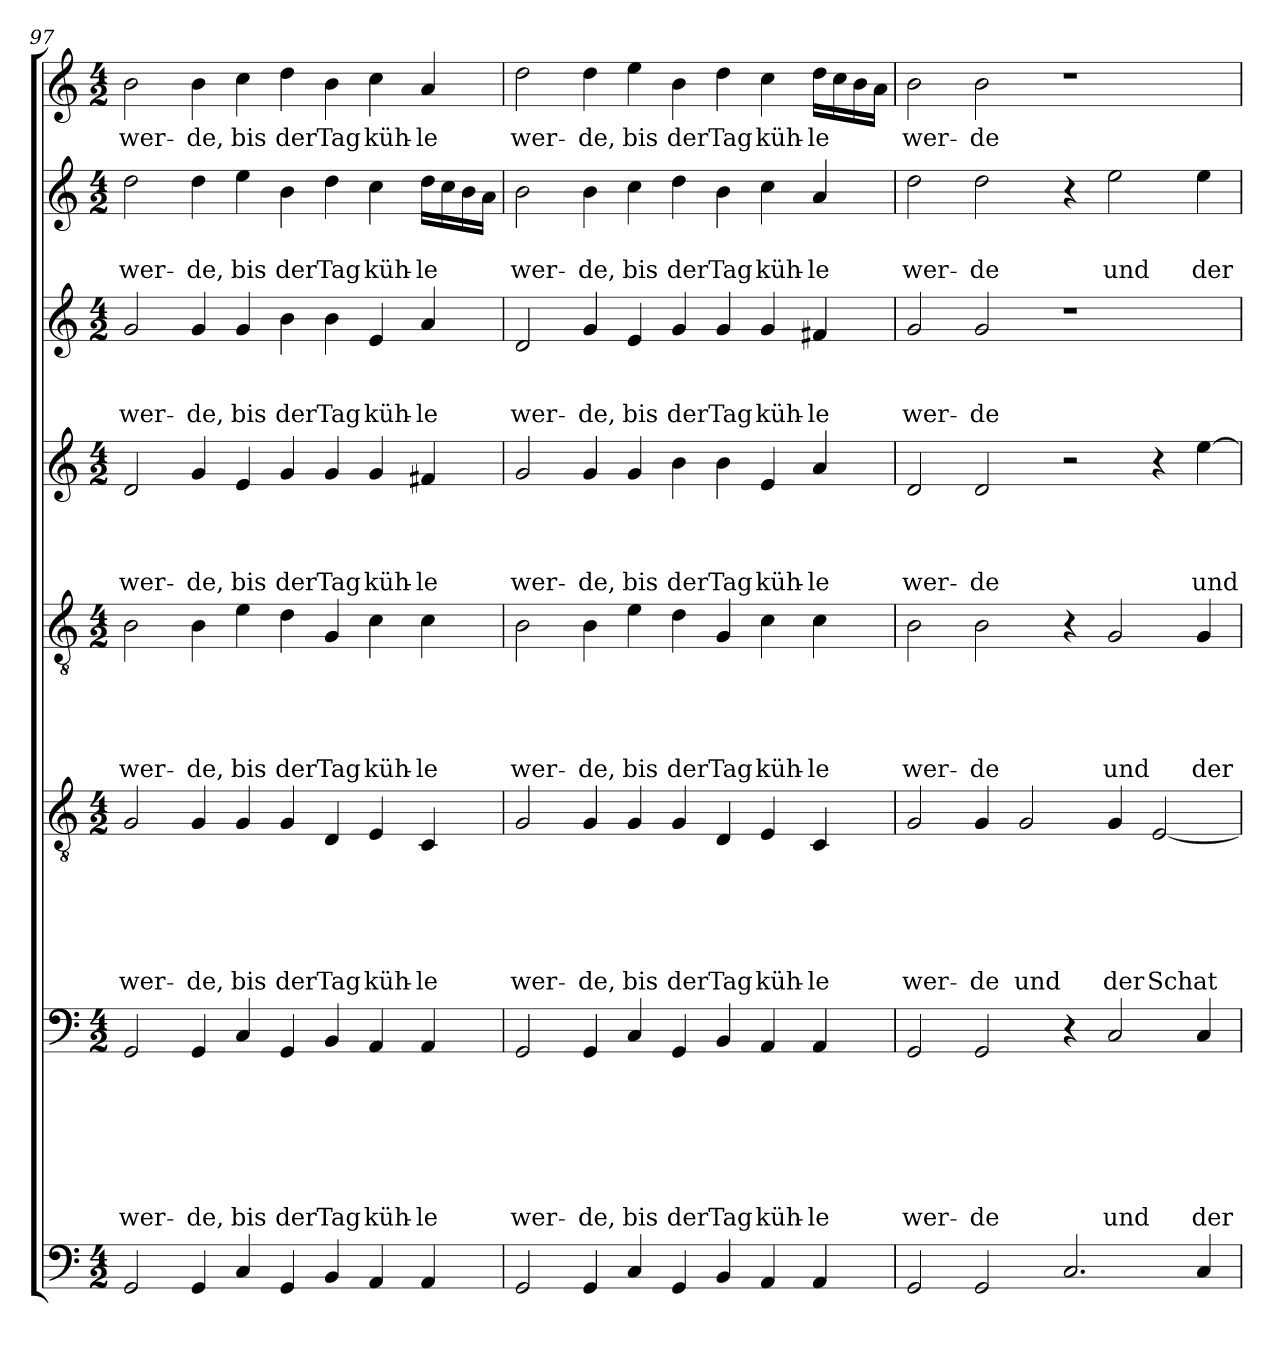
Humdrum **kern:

**kern	**kern	**text	**text	**text	**text	**text	**text	**text	**kern	**text	**text	**text	**text	**text	**text	**kern	**text	**text	**text	**text	**text	**kern	**text	**text	**text	**text	**kern	**text	**text	**text	**kern	**text	**text	**kern	**text
*part8	*part7	*part7	*part7	*part7	*part7	*part7	*part7	*part7	*part6	*part6	*part6	*part6	*part6	*part6	*part6	*part5	*part5	*part5	*part5	*part5	*part5	*part4	*part4	*part4	*part4	*part4	*part3	*part3	*part3	*part3	*part2	*part2	*part2	*part1	*part1
*staff8	*staff7	*staff7	*staff7	*staff7	*staff7	*staff7	*staff7	*staff7	*staff6	*staff6	*staff6	*staff6	*staff6	*staff6	*staff6	*staff5	*staff5	*staff5	*staff5	*staff5	*staff5	*staff4	*staff4	*staff4	*staff4	*staff4	*staff3	*staff3	*staff3	*staff3	*staff2	*staff2	*staff2	*staff1	*staff1
!!LO:PB:g=z
*clefF4	*clefF4	*	*	*	*	*	*	*	*clefGv2	*	*	*	*	*	*	*clefGv2	*	*	*	*	*	*clefG2	*	*	*	*	*clefG2	*	*	*	*clefG2	*	*	*clefG2	*
*k[]	*k[]	*	*	*	*	*	*	*	*k[]	*	*	*	*	*	*	*k[]	*	*	*	*	*	*k[]	*	*	*	*	*k[]	*	*	*	*k[]	*	*	*k[]	*
*C:	*C:	*	*	*	*	*	*	*	*C:	*	*	*	*	*	*	*C:	*	*	*	*	*	*C:	*	*	*	*	*C:	*	*	*	*C:	*	*	*C:	*
*M4/2	*M4/2	*	*	*	*	*	*	*	*M4/2	*	*	*	*	*	*	*M4/2	*	*	*	*	*	*M4/2	*	*	*	*	*M4/2	*	*	*	*M4/2	*	*	*M4/2	*
=97	=97	=97	=97	=97	=97	=97	=97	=97	=97	=97	=97	=97	=97	=97	=97	=97	=97	=97	=97	=97	=97	=97	=97	=97	=97	=97	=97	=97	=97	=97	=97	=97	=97	=97	=97
!	!	!	!	!	!	!	!	!LO:LY:b	!	!	!	!	!	!	!LO:LY:b	!	!	!	!	!	!LO:LY:b	!	!	!	!	!LO:LY:b	!	!	!	!LO:LY:b	!	!	!LO:LY:b	!	!LO:LY:b
2GG/	2GG/	.	.	.	.	.	.	wer-	2G/	.	.	.	.	.	wer-	2B\	.	.	.	.	wer-	2d/	.	.	.	wer-	2g/	.	.	wer-	2dd\	.	wer-	2b\	wer-
!	!	!	!	!	!	!	!	!LO:LY:b	!	!	!	!	!	!	!LO:LY:b	!	!	!	!	!	!LO:LY:b	!	!	!	!	!LO:LY:b	!	!	!	!LO:LY:b	!	!	!LO:LY:b	!	!LO:LY:b
4GG/	4GG/	.	.	.	.	.	.	-de,	4G/	.	.	.	.	.	-de,	4B\	.	.	.	.	-de,	4g/	.	.	.	-de,	4g/	.	.	-de,	4dd\	.	-de,	4b\	-de,
!	!	!	!	!	!	!	!	!LO:LY:b	!	!	!	!	!	!	!LO:LY:b	!	!	!	!	!	!LO:LY:b	!	!	!	!	!LO:LY:b	!	!	!	!LO:LY:b	!	!	!LO:LY:b	!	!LO:LY:b
4C/	4C/	.	.	.	.	.	.	bis	4G/	.	.	.	.	.	bis	4e\	.	.	.	.	bis	4e/	.	.	.	bis	4g/	.	.	bis	4ee\	.	bis	4cc\	bis
!	!	!	!	!	!	!	!	!LO:LY:b	!	!	!	!	!	!	!LO:LY:b	!	!	!	!	!	!LO:LY:b	!	!	!	!	!LO:LY:b	!	!	!	!LO:LY:b	!	!	!LO:LY:b	!	!LO:LY:b
4GG/	4GG/	.	.	.	.	.	.	der	4G/	.	.	.	.	.	der	4d\	.	.	.	.	der	4g/	.	.	.	der	4b\	.	.	der	4b\	.	der	4dd\	der
!	!	!	!	!	!	!	!	!LO:LY:b	!	!	!	!	!	!	!LO:LY:b	!	!	!	!	!	!LO:LY:b	!	!	!	!	!LO:LY:b	!	!	!	!LO:LY:b	!	!	!LO:LY:b	!	!LO:LY:b
4BB/	4BB/	.	.	.	.	.	.	Tag	4D/	.	.	.	.	.	Tag	4G/	.	.	.	.	Tag	4g/	.	.	.	Tag	4b\	.	.	Tag	4dd\	.	Tag	4b\	Tag
!	!	!	!	!	!	!	!	!LO:LY:b	!	!	!	!	!	!	!LO:LY:b	!	!	!	!	!	!LO:LY:b	!	!	!	!	!LO:LY:b	!	!	!	!LO:LY:b	!	!	!LO:LY:b	!	!LO:LY:b
4AA/	4AA/	.	.	.	.	.	.	küh-	4E/	.	.	.	.	.	küh-	4c\	.	.	.	.	küh-	4g/	.	.	.	küh-	4e/	.	.	küh-	4cc\	.	küh-	4cc\	küh-
!	!	!	!	!	!	!	!	!LO:LY:b	!	!	!	!	!	!	!LO:LY:b	!	!	!	!	!	!LO:LY:b	!	!	!	!	!LO:LY:b	!	!	!	!LO:LY:b	!	!	!LO:LY:b	!	!LO:LY:b
4AA/	4AA/	.	.	.	.	.	.	-le	4C/	.	.	.	.	.	-le	4c\	.	.	.	.	-le	4f#X/	.	.	.	-le	4a/	.	.	-le	16dd\LL	.	-le	4a/	-le
.	.	.	.	.	.	.	.	.	.	.	.	.	.	.	.	.	.	.	.	.	.	.	.	.	.	.	.	.	.	.	16cc\	.	.	.	.
.	.	.	.	.	.	.	.	.	.	.	.	.	.	.	.	.	.	.	.	.	.	.	.	.	.	.	.	.	.	.	16b\	.	.	.	.
.	.	.	.	.	.	.	.	.	.	.	.	.	.	.	.	.	.	.	.	.	.	.	.	.	.	.	.	.	.	.	16a\JJ	.	.	.	.
=98	=98	=98	=98	=98	=98	=98	=98	=98	=98	=98	=98	=98	=98	=98	=98	=98	=98	=98	=98	=98	=98	=98	=98	=98	=98	=98	=98	=98	=98	=98	=98	=98	=98	=98	=98
!	!	!	!	!	!	!	!	!LO:LY:b	!	!	!	!	!	!	!LO:LY:b	!	!	!	!	!	!LO:LY:b	!	!	!	!	!LO:LY:b	!	!	!	!LO:LY:b	!	!	!LO:LY:b	!	!LO:LY:b
2GG/	2GG/	.	.	.	.	.	.	wer-	2G/	.	.	.	.	.	wer-	2B\	.	.	.	.	wer-	2g/	.	.	.	wer-	2d/	.	.	wer-	2b\	.	wer-	2dd\	wer-
!	!	!	!	!	!	!	!	!LO:LY:b	!	!	!	!	!	!	!LO:LY:b	!	!	!	!	!	!LO:LY:b	!	!	!	!	!LO:LY:b	!	!	!	!LO:LY:b	!	!	!LO:LY:b	!	!LO:LY:b
4GG/	4GG/	.	.	.	.	.	.	-de,	4G/	.	.	.	.	.	-de,	4B\	.	.	.	.	-de,	4g/	.	.	.	-de,	4g/	.	.	-de,	4b\	.	-de,	4dd\	-de,
!	!	!	!	!	!	!	!	!LO:LY:b	!	!	!	!	!	!	!LO:LY:b	!	!	!	!	!	!LO:LY:b	!	!	!	!	!LO:LY:b	!	!	!	!LO:LY:b	!	!	!LO:LY:b	!	!LO:LY:b
4C/	4C/	.	.	.	.	.	.	bis	4G/	.	.	.	.	.	bis	4e\	.	.	.	.	bis	4g/	.	.	.	bis	4e/	.	.	bis	4cc\	.	bis	4ee\	bis
!	!	!	!	!	!	!	!	!LO:LY:b	!	!	!	!	!	!	!LO:LY:b	!	!	!	!	!	!LO:LY:b	!	!	!	!	!LO:LY:b	!	!	!	!LO:LY:b	!	!	!LO:LY:b	!	!LO:LY:b
4GG/	4GG/	.	.	.	.	.	.	der	4G/	.	.	.	.	.	der	4d\	.	.	.	.	der	4b\	.	.	.	der	4g/	.	.	der	4dd\	.	der	4b\	der
!	!	!	!	!	!	!	!	!LO:LY:b	!	!	!	!	!	!	!LO:LY:b	!	!	!	!	!	!LO:LY:b	!	!	!	!	!LO:LY:b	!	!	!	!LO:LY:b	!	!	!LO:LY:b	!	!LO:LY:b
4BB/	4BB/	.	.	.	.	.	.	Tag	4D/	.	.	.	.	.	Tag	4G/	.	.	.	.	Tag	4b\	.	.	.	Tag	4g/	.	.	Tag	4b\	.	Tag	4dd\	Tag
!	!	!	!	!	!	!	!	!LO:LY:b	!	!	!	!	!	!	!LO:LY:b	!	!	!	!	!	!LO:LY:b	!	!	!	!	!LO:LY:b	!	!	!	!LO:LY:b	!	!	!LO:LY:b	!	!LO:LY:b
4AA/	4AA/	.	.	.	.	.	.	küh-	4E/	.	.	.	.	.	küh-	4c\	.	.	.	.	küh-	4e/	.	.	.	küh-	4g/	.	.	küh-	4cc\	.	küh-	4cc\	küh-
!	!	!	!	!	!	!	!	!LO:LY:b	!	!	!	!	!	!	!LO:LY:b	!	!	!	!	!	!LO:LY:b	!	!	!	!	!LO:LY:b	!	!	!	!LO:LY:b	!	!	!LO:LY:b	!	!LO:LY:b
4AA/	4AA/	.	.	.	.	.	.	-le	4C/	.	.	.	.	.	-le	4c\	.	.	.	.	-le	4a/	.	.	.	-le	4f#X/	.	.	-le	4a/	.	-le	16dd\LL	-le
.	.	.	.	.	.	.	.	.	.	.	.	.	.	.	.	.	.	.	.	.	.	.	.	.	.	.	.	.	.	.	.	.	.	16cc\	.
.	.	.	.	.	.	.	.	.	.	.	.	.	.	.	.	.	.	.	.	.	.	.	.	.	.	.	.	.	.	.	.	.	.	16b\	.
.	.	.	.	.	.	.	.	.	.	.	.	.	.	.	.	.	.	.	.	.	.	.	.	.	.	.	.	.	.	.	.	.	.	16a\JJ	.
=99	=99	=99	=99	=99	=99	=99	=99	=99	=99	=99	=99	=99	=99	=99	=99	=99	=99	=99	=99	=99	=99	=99	=99	=99	=99	=99	=99	=99	=99	=99	=99	=99	=99	=99	=99
!	!	!	!	!	!	!	!	!LO:LY:b	!	!	!	!	!	!	!LO:LY:b	!	!	!	!	!	!LO:LY:b	!	!	!	!	!LO:LY:b	!	!	!	!LO:LY:b	!	!	!LO:LY:b	!	!LO:LY:b
2GG/	2GG/	.	.	.	.	.	.	wer-	2G/	.	.	.	.	.	wer-	2B\	.	.	.	.	wer-	2d/	.	.	.	wer-	2g/	.	.	wer-	2dd\	.	wer-	2b\	wer-
!	!	!	!	!	!	!	!	!LO:LY:b	!	!	!	!	!	!	!LO:LY:b	!	!	!	!	!	!LO:LY:b	!	!	!	!	!LO:LY:b	!	!	!	!LO:LY:b	!	!	!LO:LY:b	!	!LO:LY:b
2GG/	2GG/	.	.	.	.	.	.	-de	4G/	.	.	.	.	.	-de	2B\	.	.	.	.	-de	2d/	.	.	.	-de	2g/	.	.	-de	2dd\	.	-de	2b\	-de
!	!	!	!	!	!	!	!	!	!	!	!	!	!	!	!LO:LY:b	!	!	!	!	!	!	!	!	!	!	!	!	!	!	!	!	!	!	!	!
.	.	.	.	.	.	.	.	.	2G/	.	.	.	.	.	und	.	.	.	.	.	.	.	.	.	.	.	.	.	.	.	.	.	.	.	.
2.C/	4r	.	.	.	.	.	.	.	.	.	.	.	.	.	.	4r	.	.	.	.	.	2r	.	.	.	.	1r	.	.	.	4r	.	.	1r	.
!	!	!	!	!	!	!	!	!LO:LY:b	!	!	!	!	!	!	!LO:LY:b	!	!	!	!	!	!LO:LY:b	!	!	!	!	!	!	!	!	!	!	!	!LO:LY:b	!	!
.	2C/	.	.	.	.	.	.	und	4G/	.	.	.	.	.	der	2G/	.	.	.	.	und	.	.	.	.	.	.	.	.	.	2ee\	.	und	.	.
!	!	!	!	!	!	!	!	!	!	!	!	!	!	!	!LO:LY:b	!	!	!	!	!	!	!	!	!	!	!	!	!	!	!	!	!	!	!	!
.	.	.	.	.	.	.	.	.	[2E/	.	.	.	.	.	Schat-	.	.	.	.	.	.	4r	.	.	.	.	.	.	.	.	.	.	.	.	.
!	!	!	!	!	!	!	!	!LO:LY:b	!	!	!	!	!	!	!	!	!	!	!	!	!LO:LY:b	!	!	!	!	!LO:LY:b	!	!	!	!	!	!	!LO:LY:b	!	!
4C/	4C/	.	.	.	.	.	.	der	.	.	.	.	.	.	.	4G/	.	.	.	.	der	[4ee\	.	.	.	und	.	.	.	.	4ee\	.	der	.	.
=	=	=	=	=	=	=	=	=	=	=	=	=	=	=	=	=	=	=	=	=	=	=	=	=	=	=	=	=	=	=	=	=	=	=	=
*-	*-	*-	*-	*-	*-	*-	*-	*-	*-	*-	*-	*-	*-	*-	*-	*-	*-	*-	*-	*-	*-	*-	*-	*-	*-	*-	*-	*-	*-	*-	*-	*-	*-	*-	*-
